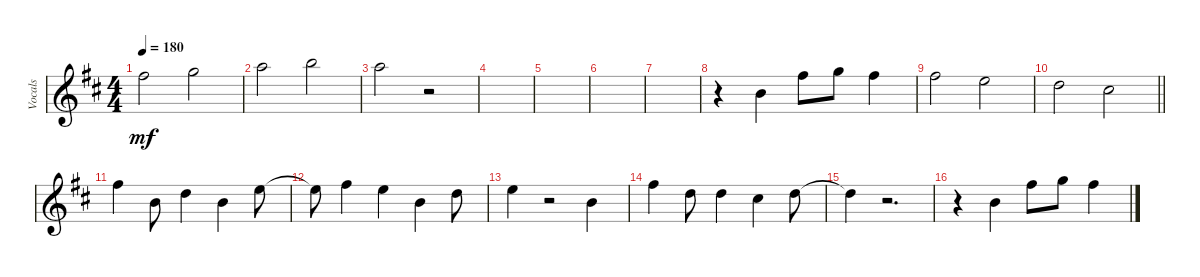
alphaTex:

\track ("Vocals" "Vocals") {instrument flute}
\staff {score}
\tuning (E4 B3 G3 D3 A2 E2 B1) {hide}
\ts (4 4)
\tempo 180
\clef g2
\ks d
14.1.2{dy mf} 15.1.2 |
17.1.2 19.1.2 |
17.1.2 r.2 |
|
|
|
|
r.4 7.1.4 14.1.8 15.1.8 14.1.4 |
14.1.2 12.1.2 |
\barLineRight lightlight
10.1.2 9.1.2 |
14.1.4 7.1.8 10.1.4 7.1.4 12.1.8 |
12.1{t}.8 14.1.4 12.1.4 7.1.4 10.1.8 |
12.1.4 r.2 7.1.4 |
14.1.4 10.1.8 10.1.4 9.1.4 10.1.8 |
10.1{t}.4 r.2{d} |
r.4 7.1.4 14.1.8 15.1.8 14.1.4
